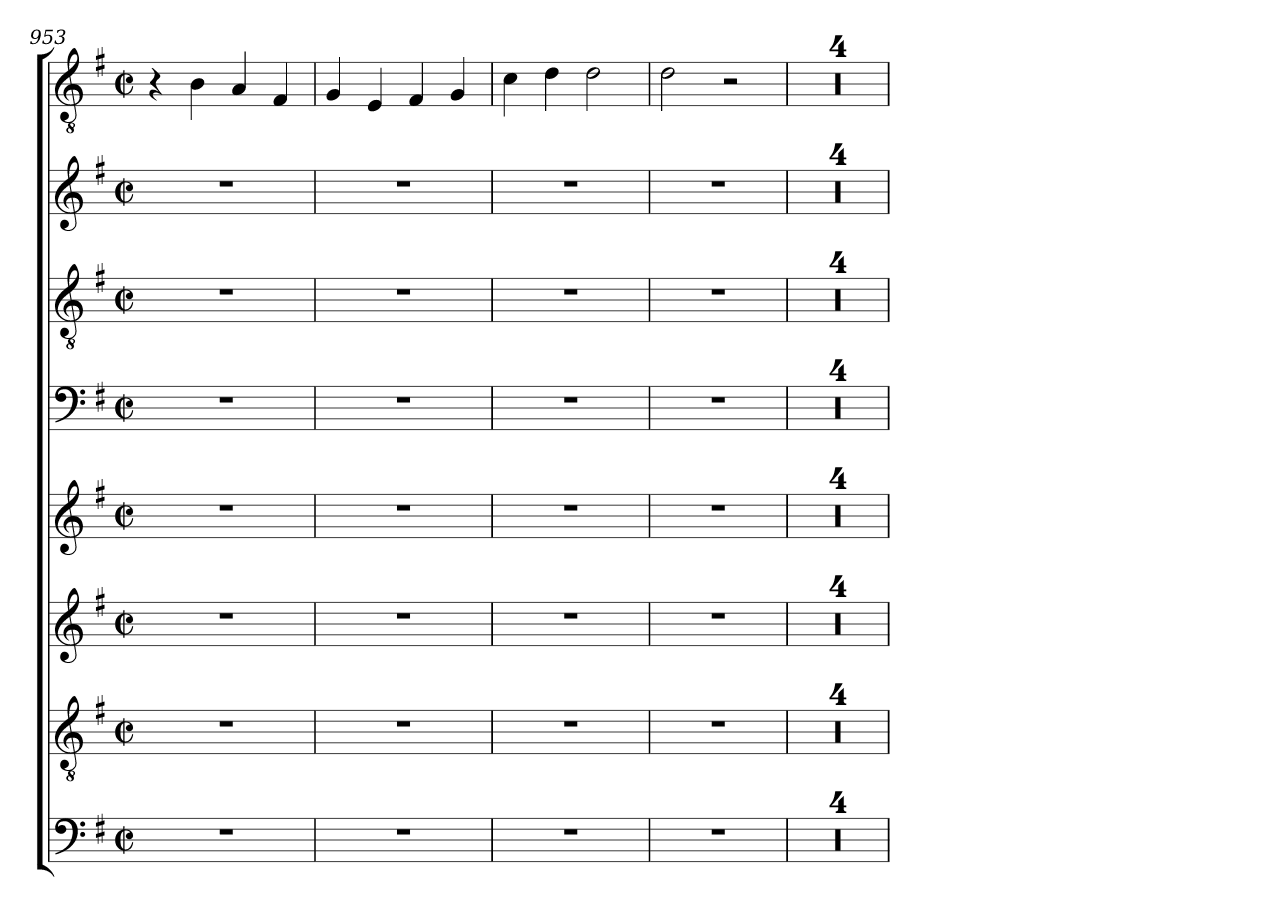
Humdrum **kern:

**kern	**kern	**kern	**kern	**kern	**kern	**kern	**kern
*part8	*part7	*part6	*part5	*part4	*part3	*part2	*part1
*staff8	*staff7	*staff6	*staff5	*staff4	*staff3	*staff2	*staff1
*clefF4	*clefGv2	*clefG2	*clefG2	*clefF4	*clefGv2	*clefG2	*clefGv2
*k[f#]	*k[f#]	*k[f#]	*k[f#]	*k[f#]	*k[f#]	*k[f#]	*k[f#]
*G:	*G:	*G:	*G:	*G:	*G:	*G:	*G:
*M2/2	*M2/2	*M2/2	*M2/2	*M2/2	*M2/2	*M2/2	*M2/2
*met(c|)	*met(c|)	*met(c|)	*met(c|)	*met(c|)	*met(c|)	*met(c|)	*met(c|)
=953	=953	=953	=953	=953	=953	=953	=953
1r	1r	1r	1r	1r	1r	1r	4r
.	.	.	.	.	.	.	4B\
.	.	.	.	.	.	.	4A/
.	.	.	.	.	.	.	4F#/
=954	=954	=954	=954	=954	=954	=954	=954
1r	1r	1r	1r	1r	1r	1r	4G/
.	.	.	.	.	.	.	4E/
.	.	.	.	.	.	.	4F#/
.	.	.	.	.	.	.	4G/
=955	=955	=955	=955	=955	=955	=955	=955
1r	1r	1r	1r	1r	1r	1r	4c\
.	.	.	.	.	.	.	4d\
.	.	.	.	.	.	.	2d\
=956	=956	=956	=956	=956	=956	=956	=956
1r	1r	1r	1r	1r	1r	1r	2d\
.	.	.	.	.	.	.	2r
!!LO:LB:g=z
=957	=957	=957	=957	=957	=957	=957	=957
1r	1r	1r	1r	1r	1r	1r	1r
=958	=958	=958	=958	=958	=958	=958	=958
1r	1r	1r	1r	1r	1r	1r	1r
=959	=959	=959	=959	=959	=959	=959	=959
1r	1r	1r	1r	1r	1r	1r	1r
=960	=960	=960	=960	=960	=960	=960	=960
1r	1r	1r	1r	1r	1r	1r	1r
=	=	=	=	=	=	=	=
*-	*-	*-	*-	*-	*-	*-	*-
